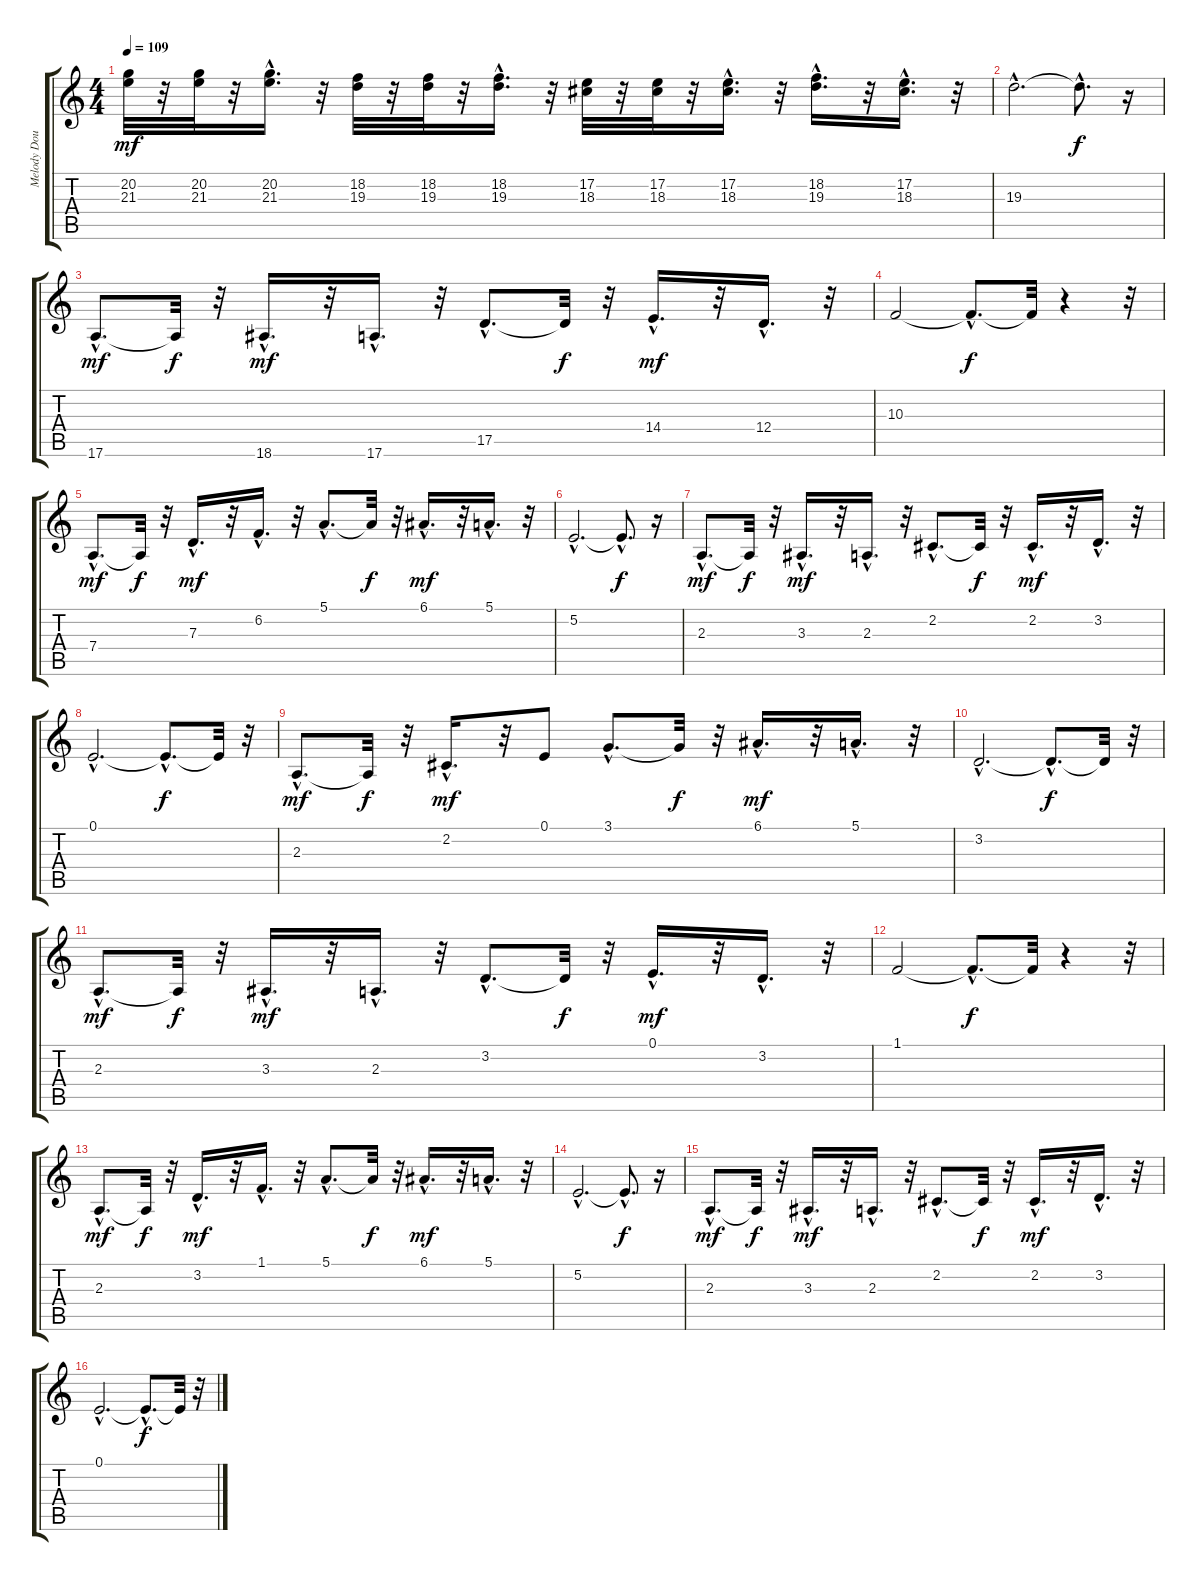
\track ("Melody Doubled #1 " "Melody Dou") {instrument pad2warm}
\staff {score tabs}
\tuning (E4 B3 G3 D3 A2 E2) {hide}
\ts (4 4)
\tempo 109
\clef g2
\ks c
(20.2 21.3).32{dy mf} r.32 (20.2 21.3).32 r.32 (20.2{hac} 21.3{hac}).16{d} r.32 (18.2 19.3).32 r.32 (18.2 19.3).32 r.32 (18.2{hac} 19.3{hac}).16{d} r.32 (17.2 18.3).32 r.32 (17.2 18.3).32 r.32 (17.2{hac} 18.3{hac}).16{d} r.32 (18.2{hac} 19.3{hac}).16{d} r.32 (17.2{hac} 18.3{hac}).16{d} r.32 |
19.3{hac}.2{d} 19.3{hac t}.8{d dy f} r.16 |
17.6{hac}.8{d dy mf} 17.6{t}.32{dy f} r.32 18.6{hac}.16{d dy mf} r.32 17.6{hac}.16{d} r.32 17.5{hac}.8{d} 17.5{t}.32{dy f} r.32 14.4{hac}.16{d dy mf} r.32 12.4{hac}.16{d} r.32 |
10.3.2 10.3{hac t}.8{d dy f} 10.3{t}.32 r.4 r.32 |
7.4{hac}.8{d dy mf} 7.4{t}.32{dy f} r.32 7.3{hac}.16{d dy mf} r.32 6.2{hac}.16{d} r.32 5.1{hac}.8{d} 5.1{t}.32{dy f} r.32 6.1{hac}.16{d dy mf} r.32 5.1{hac}.16{d} r.32 |
5.2{hac}.2{d} 5.2{hac t}.8{d dy f} r.16 |
2.3{hac}.8{d dy mf} 2.3{t}.32{dy f} r.32 3.3{hac}.16{d dy mf} r.32 2.3{hac}.16{d} r.32 2.2{hac}.8{d} 2.2{t}.32{dy f} r.32 2.2{hac}.16{d dy mf} r.32 3.2{hac}.16{d} r.32 |
0.1{hac}.2{d} 0.1{hac t}.8{d dy f} 0.1{t}.32 r.32 |
2.3{hac}.8{d dy mf} 2.3{t}.32{dy f} r.32 2.2{hac}.16{d dy mf} r.32 0.1.8 3.1{hac}.8{d} 3.1{t}.32{dy f} r.32 6.1{hac}.16{d dy mf} r.32 5.1{hac}.16{d} r.32 |
3.2{hac}.2{d} 3.2{hac t}.8{d dy f} 3.2{t}.32 r.32 |
2.3{hac}.8{d dy mf} 2.3{t}.32{dy f} r.32 3.3{hac}.16{d dy mf} r.32 2.3{hac}.16{d} r.32 3.2{hac}.8{d} 3.2{t}.32{dy f} r.32 0.1{hac}.16{d dy mf} r.32 3.2{hac}.16{d} r.32 |
1.1.2 1.1{hac t}.8{d dy f} 1.1{t}.32 r.4 r.32 |
2.3{hac}.8{d dy mf} 2.3{t}.32{dy f} r.32 3.2{hac}.16{d dy mf} r.32 1.1{hac}.16{d} r.32 5.1{hac}.8{d} 5.1{t}.32{dy f} r.32 6.1{hac}.16{d dy mf} r.32 5.1{hac}.16{d} r.32 |
5.2{hac}.2{d} 5.2{hac t}.8{d dy f} r.16 |
2.3{hac}.8{d dy mf} 2.3{t}.32{dy f} r.32 3.3{hac}.16{d dy mf} r.32 2.3{hac}.16{d} r.32 2.2{hac}.8{d} 2.2{t}.32{dy f} r.32 2.2{hac}.16{d dy mf} r.32 3.2{hac}.16{d} r.32 |
0.1{hac}.2{d} 0.1{hac t}.8{d dy f} 0.1{t}.32 r.32
